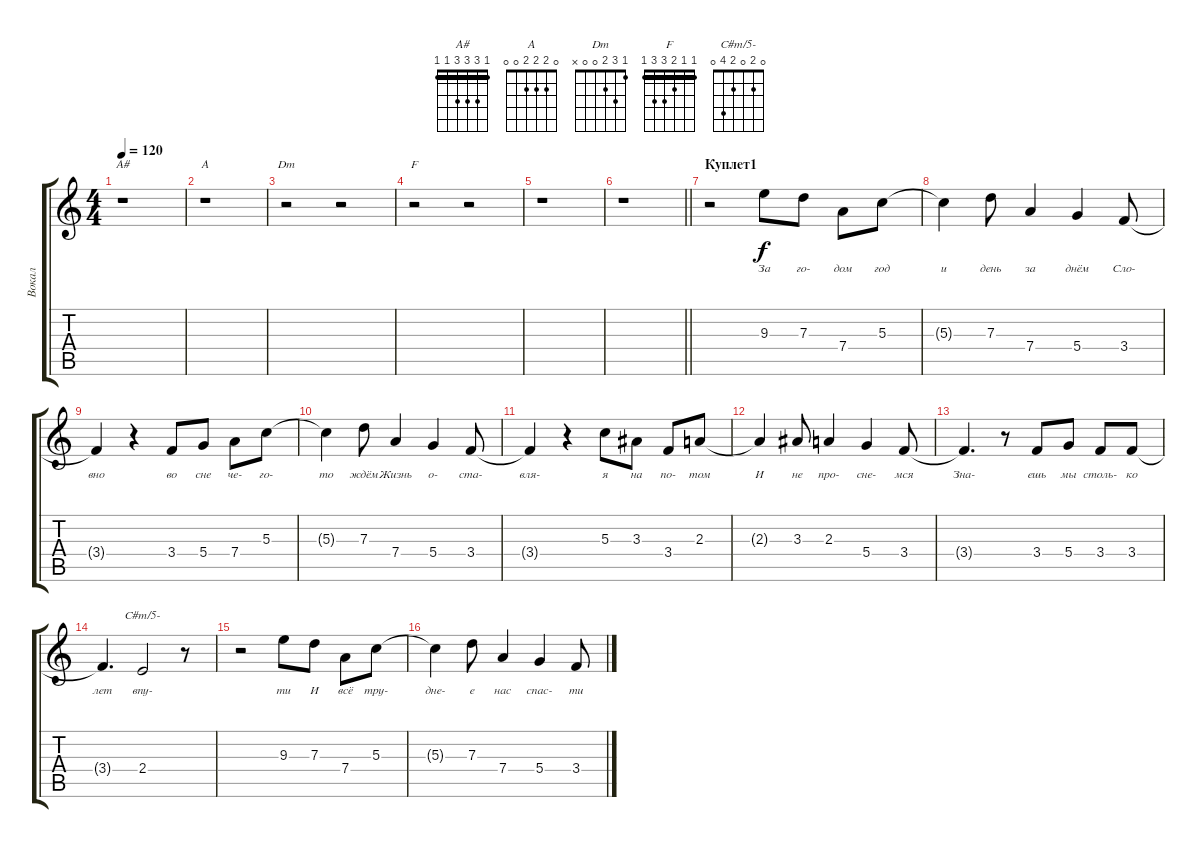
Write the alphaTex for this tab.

\track ("Вокал" "Вокал") {instrument overdrivenguitar}
\staff {score tabs}
\tuning (E4 B3 G3 D3 A2 E2) {hide}
\chord ("A#" 1 3 3 3 1 1) {barre 1}
\chord ("A" 0 2 2 2 0 0)
\chord ("Dm" 1 3 2 0 0 x)
\chord ("F" 1 1 2 3 3 1) {barre 1}
\chord ("C#m/5-" 0 2 0 2 4 0)
\ts (4 4)
\tempo 120
\clef g2
\ks c
r.1{ch "A#" dy f} |
r.1{ch "A"} |
r.2{ch "Dm"} r.2 |
r.2{ch "F"} r.2 |
r.1 |
\barLineRight lightlight
r.1 |
\section ("" "Куплет1")
r.2 9.3.8{lyrics (0 "За") lyrics (1 "") lyrics (2 "") lyrics (3 "") lyrics (4 "")} 7.3.8{lyrics (0 "го-") lyrics (1 "") lyrics (2 "") lyrics (3 "") lyrics (4 "")} 7.4.8{lyrics (0 "дом") lyrics (1 "") lyrics (2 "") lyrics (3 "") lyrics (4 "")} 5.3.8{lyrics (0 "год") lyrics (1 "") lyrics (2 "") lyrics (3 "") lyrics (4 "")} |
5.3{t}.4{lyrics (0 "и") lyrics (1 "") lyrics (2 "") lyrics (3 "") lyrics (4 "")} 7.3.8{lyrics (0 "день") lyrics (1 "") lyrics (2 "") lyrics (3 "") lyrics (4 "")} 7.4.4{lyrics (0 "за") lyrics (1 "") lyrics (2 "") lyrics (3 "") lyrics (4 "")} 5.4.4{lyrics (0 "днём") lyrics (1 "") lyrics (2 "") lyrics (3 "") lyrics (4 "")} 3.4.8{lyrics (0 "Сло-") lyrics (1 "") lyrics (2 "") lyrics (3 "") lyrics (4 "")} |
3.4{t}.4{lyrics (0 "вно") lyrics (1 "") lyrics (2 "") lyrics (3 "") lyrics (4 "")} r.4 3.4.8{lyrics (0 "во") lyrics (1 "") lyrics (2 "") lyrics (3 "") lyrics (4 "")} 5.4.8{lyrics (0 "сне") lyrics (1 "") lyrics (2 "") lyrics (3 "") lyrics (4 "")} 7.4.8{lyrics (0 "че-") lyrics (1 "") lyrics (2 "") lyrics (3 "") lyrics (4 "")} 5.3.8{lyrics (0 "го-") lyrics (1 "") lyrics (2 "") lyrics (3 "") lyrics (4 "")} |
5.3{t}.4{lyrics (0 "то") lyrics (1 "") lyrics (2 "") lyrics (3 "") lyrics (4 "")} 7.3.8{lyrics (0 "ждём") lyrics (1 "") lyrics (2 "") lyrics (3 "") lyrics (4 "")} 7.4.4{lyrics (0 "Жизнь") lyrics (1 "") lyrics (2 "") lyrics (3 "") lyrics (4 "")} 5.4.4{lyrics (0 "о-") lyrics (1 "") lyrics (2 "") lyrics (3 "") lyrics (4 "")} 3.4.8{lyrics (0 "ста-") lyrics (1 "") lyrics (2 "") lyrics (3 "") lyrics (4 "")} |
3.4{t}.4{lyrics (0 "вля-") lyrics (1 "") lyrics (2 "") lyrics (3 "") lyrics (4 "")} r.4 5.3.8{lyrics (0 "я") lyrics (1 "") lyrics (2 "") lyrics (3 "") lyrics (4 "")} 3.3.8{lyrics (0 "на") lyrics (1 "") lyrics (2 "") lyrics (3 "") lyrics (4 "")} 3.4.8{lyrics (0 "по-") lyrics (1 "") lyrics (2 "") lyrics (3 "") lyrics (4 "")} 2.3.8{lyrics (0 "том") lyrics (1 "") lyrics (2 "") lyrics (3 "") lyrics (4 "")} |
2.3{t}.4{lyrics (0 "И") lyrics (1 "") lyrics (2 "") lyrics (3 "") lyrics (4 "")} 3.3.8{lyrics (0 "не") lyrics (1 "") lyrics (2 "") lyrics (3 "") lyrics (4 "")} 2.3.4{lyrics (0 "про-") lyrics (1 "") lyrics (2 "") lyrics (3 "") lyrics (4 "")} 5.4.4{lyrics (0 "сне-") lyrics (1 "") lyrics (2 "") lyrics (3 "") lyrics (4 "")} 3.4.8{lyrics (0 "мся") lyrics (1 "") lyrics (2 "") lyrics (3 "") lyrics (4 "")} |
3.4{t}.4{d lyrics (0 "Зна-") lyrics (1 "") lyrics (2 "") lyrics (3 "") lyrics (4 "")} r.8 3.4.8{lyrics (0 "ешь") lyrics (1 "") lyrics (2 "") lyrics (3 "") lyrics (4 "")} 5.4.8{lyrics (0 "мы") lyrics (1 "") lyrics (2 "") lyrics (3 "") lyrics (4 "")} 3.4.8{lyrics (0 "столь-") lyrics (1 "") lyrics (2 "") lyrics (3 "") lyrics (4 "")} 3.4.8{lyrics (0 "ко") lyrics (1 "") lyrics (2 "") lyrics (3 "") lyrics (4 "")} |
3.4{t}.4{d lyrics (0 "лет") lyrics (1 "") lyrics (2 "") lyrics (3 "") lyrics (4 "")} 2.4.2{ch "C#m/5-" lyrics (0 "впу-") lyrics (1 "") lyrics (2 "") lyrics (3 "") lyrics (4 "")} r.8 |
r.2 9.3.8{lyrics (0 "ти") lyrics (1 "") lyrics (2 "") lyrics (3 "") lyrics (4 "")} 7.3.8{lyrics (0 "И") lyrics (1 "") lyrics (2 "") lyrics (3 "") lyrics (4 "")} 7.4.8{lyrics (0 "всё") lyrics (1 "") lyrics (2 "") lyrics (3 "") lyrics (4 "")} 5.3.8{lyrics (0 "тру-") lyrics (1 "") lyrics (2 "") lyrics (3 "") lyrics (4 "")} |
5.3{t}.4{lyrics (0 "дне-") lyrics (1 "") lyrics (2 "") lyrics (3 "") lyrics (4 "")} 7.3.8{lyrics (0 "е") lyrics (1 "") lyrics (2 "") lyrics (3 "") lyrics (4 "")} 7.4.4{lyrics (0 "нас") lyrics (1 "") lyrics (2 "") lyrics (3 "") lyrics (4 "")} 5.4.4{lyrics (0 "спас-") lyrics (1 "") lyrics (2 "") lyrics (3 "") lyrics (4 "")} 3.4.8{lyrics (0 "ти") lyrics (1 "") lyrics (2 "") lyrics (3 "") lyrics (4 "")}
